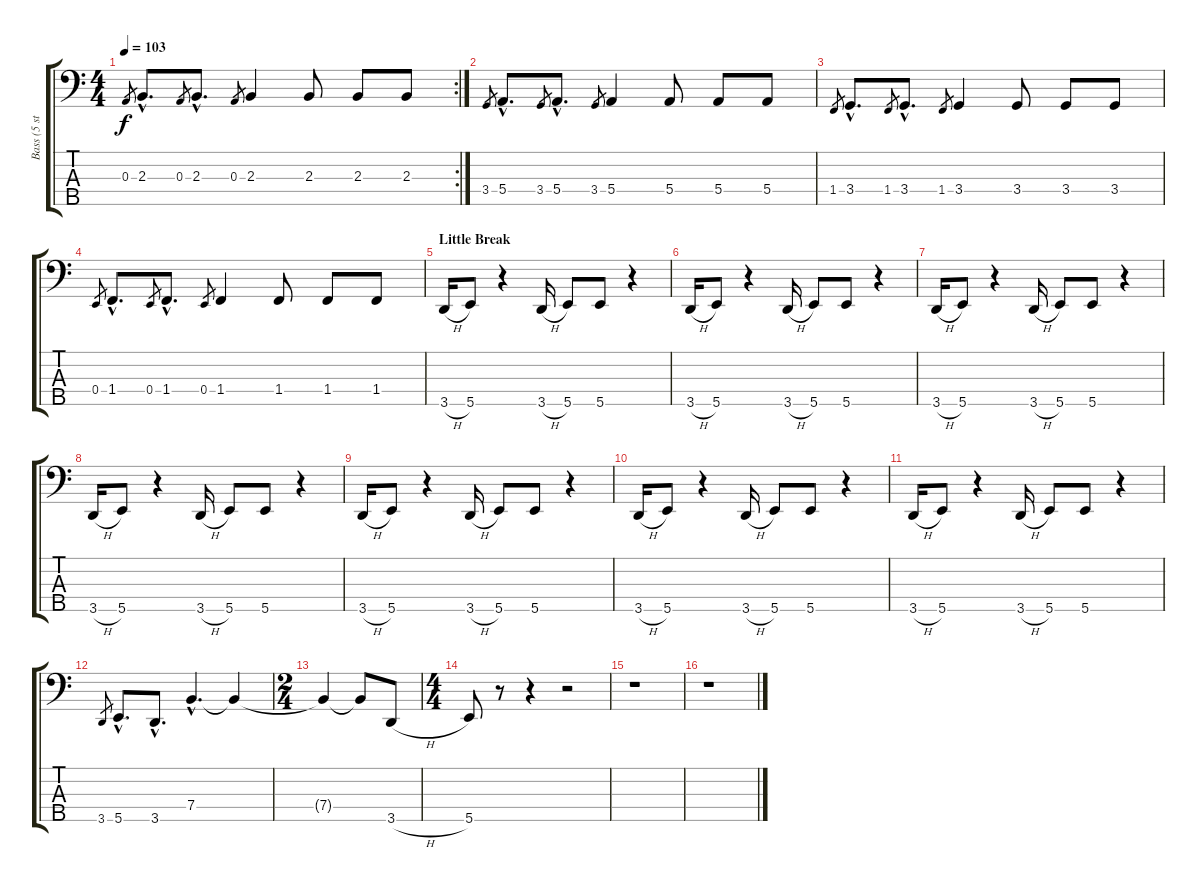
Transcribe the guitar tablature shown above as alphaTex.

\track ("Bass (5 string)" "Bass (5 st") {instrument electricbasspick}
\staff {score tabs}
\tuning (G2 D2 A1 E1 B0) {hide}
\rc 2
\ts (4 4)
\tempo 103
\clef f4
\ks c
0.3.8{gr dy f} 2.3{hac}.8{d} 0.3.8{gr} 2.3{hac}.8{d} 0.3.8{gr} 2.3.4 2.3.8 2.3.8 2.3.8 |
3.4.8{gr} 5.4{hac}.8{d} 3.4.8{gr} 5.4{hac}.8{d} 3.4.8{gr} 5.4.4 5.4.8 5.4.8 5.4.8 |
1.4.8{gr} 3.4{hac}.8{d} 1.4.8{gr} 3.4{hac}.8{d} 1.4.8{gr} 3.4.4 3.4.8 3.4.8 3.4.8 |
0.4.8{gr} 1.4{hac}.8{d} 0.4.8{gr} 1.4{hac}.8{d} 0.4.8{gr} 1.4.4 1.4.8 1.4.8 1.4.8 |
\section ("" "Little Break")
3.5{h}.16 5.5.8 r.4 3.5{h}.16 5.5.8 5.5.8 r.4 |
3.5{h}.16 5.5.8 r.4 3.5{h}.16 5.5.8 5.5.8 r.4 |
3.5{h}.16 5.5.8 r.4 3.5{h}.16 5.5.8 5.5.8 r.4 |
3.5{h}.16 5.5.8 r.4 3.5{h}.16 5.5.8 5.5.8 r.4 |
3.5{h}.16 5.5.8 r.4 3.5{h}.16 5.5.8 5.5.8 r.4 |
3.5{h}.16 5.5.8 r.4 3.5{h}.16 5.5.8 5.5.8 r.4 |
3.5{h}.16 5.5.8 r.4 3.5{h}.16 5.5.8 5.5.8 r.4 |
3.5.8{gr} 5.5{hac}.8{d} 3.5{hac}.8{d} 7.4{hac}.4{d} 7.4{t}.4 |
\ts (2 4)
7.4{t}.4 7.4{t}.8 3.5{h}.8 |
\ts (4 4)
5.5.8 r.8 r.4 r.2 |
r.1 |
r.1
